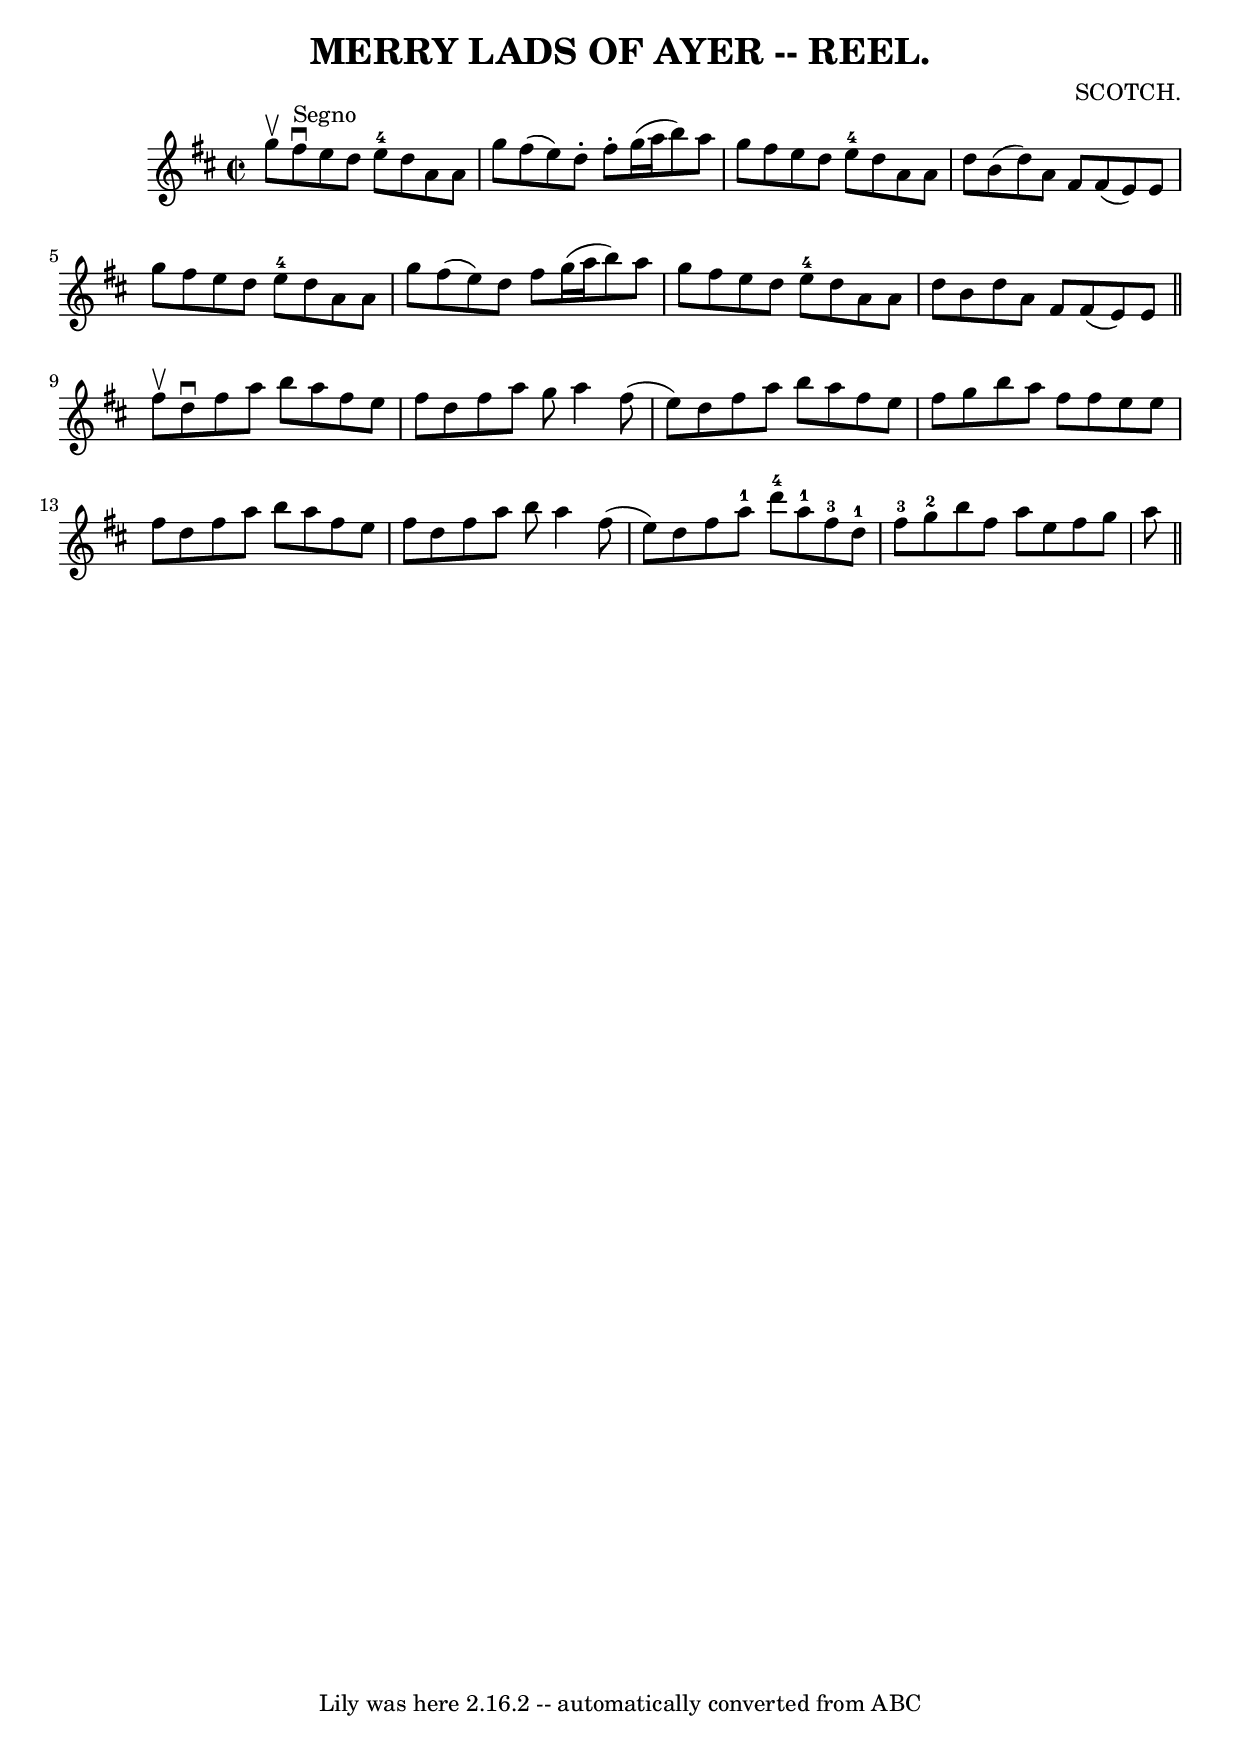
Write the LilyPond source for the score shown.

\version "2.7.40"
\include "Mammoth.ily"
\header {
	book = "Coles"
	composer = "SCOTCH."
	crossRefNumber = "2"
	footnotes = ""
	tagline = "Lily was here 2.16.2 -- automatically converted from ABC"
	title = "MERRY LADS OF AYER -- REEL."
}
voicedefault =  {
\set Score.defaultBarType = "empty"

\override Staff.TimeSignature #'style = #'C
 \time 2/2 \key d \major g''8^\upbow   |
 fis''8^"Segno"^\downbow   
e''8 d''8 e''8-4 d''8 a'8 a'8 g''8  |
 fis''8 (
e''8) d''8 -. fis''8 -. g''16 (a''16 b''8) a''8 g''8  
|
 fis''8 e''8 d''8 e''8-4 d''8 a'8 a'8 d''8  
|
 b'8 (d''8) a'8 fis'8 fis'8 (e'8) e'8 g''8 
 |
 fis''8 e''8 d''8 e''8-4 d''8 a'8 a'8 g''8  
|
 fis''8 (e''8) d''8 fis''8 g''16 (a''16 b''8)  
 a''8 g''8  |
 fis''8 e''8 d''8 e''8-4 d''8 a'8    
a'8 d''8  |
 b'8 d''8 a'8 fis'8 fis'8 (e'8) e'8  
\bar "||" fis''8^\upbow |
 d''8^\downbow fis''8 a''8 b''8 
 a''8 fis''8 e''8 fis''8  |
 d''8 fis''8 a''8 g''8  
 a''4 fis''8 (e''8) |
 d''8 fis''8 a''8 b''8 a''8 
 fis''8 e''8 fis''8  |
 g''8 b''8 a''8 fis''8    
fis''8 e''8 e''8 fis''8  |
 d''8 fis''8 a''8 b''8   
 a''8 fis''8 e''8 fis''8  |
 d''8 fis''8 a''8 b''8    
a''4 fis''8 (e''8) |
 d''8 fis''8 a''8-1 d'''8-4 
 a''8-1 fis''8-3 d''8-1 fis''8-3 |
 g''8-2  
 b''8 fis''8 a''8 e''8 fis''8 g''8 a''8        \bar "||"   
}

\score{
    <<

	\context Staff="default"
	{
	    \voicedefault 
	}

    >>
	\layout {
	}
	\midi {}
}
